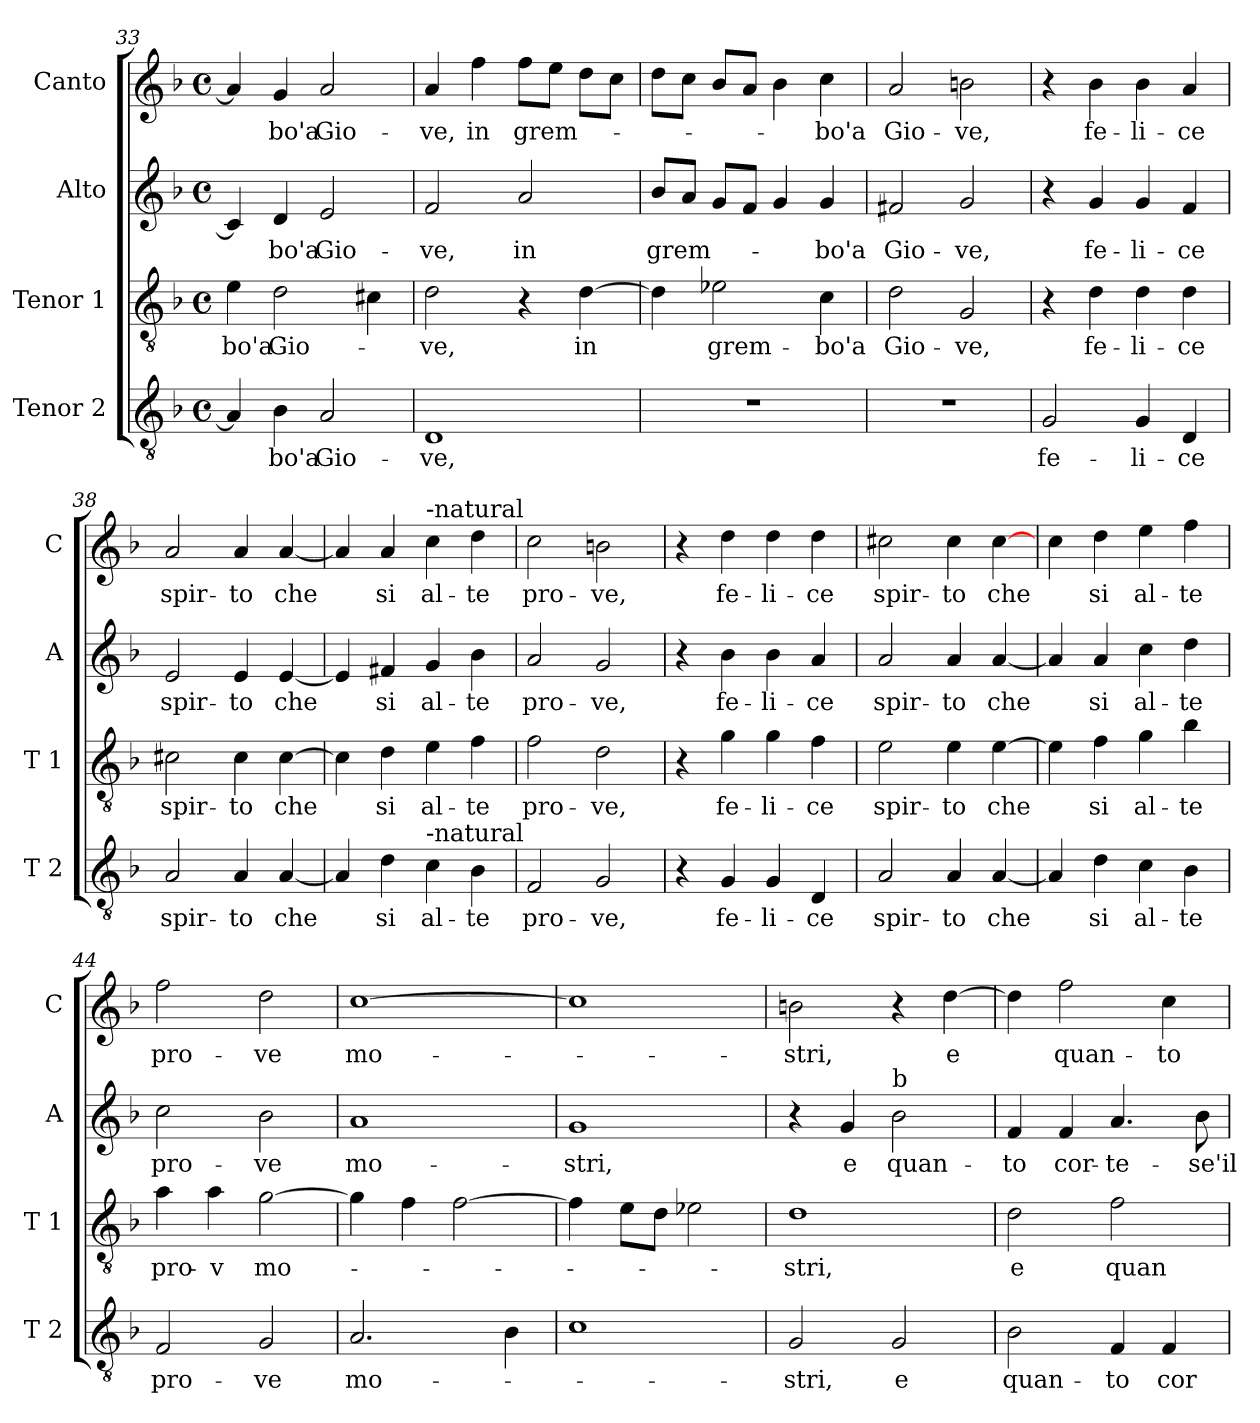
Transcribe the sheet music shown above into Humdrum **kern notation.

**kern	**text	**kern	**text	**kern	**text	**kern	**text
*part4	*part4	*part3	*part3	*part2	*part2	*part1	*part1
*staff4	*staff4	*staff3	*staff3	*staff2	*staff2	*staff1	*staff1
*I"Tenor 2	*	*I"Tenor 1	*	*I"Alto	*	*I"Canto	*
*I'T 2	*	*I'T 1	*	*I'A	*	*I'C	*
*clefGv2	*	*clefGv2	*	*clefG2	*	*clefG2	*
*k[b-]	*	*k[b-]	*	*k[b-]	*	*k[b-]	*
*F:	*	*F:	*	*F:	*	*F:	*
*M4/4	*	*M4/4	*	*M4/4	*	*M4/4	*
*met(c)	*	*met(c)	*	*met(c)	*	*met(c)	*
=33	=33	=33	=33	=33	=33	=33	=33
!	!	!	!LO:LY:b	!	!	!	!
4A/]	.	4e\	-bo'a	4c/]	.	4a/]	.
!	!LO:LY:b	!	!LO:LY:b	!	!LO:LY:b	!	!LO:LY:b
4B-\	-bo'a	2d\	Gio-	4d/	-bo'a	4g/	-bo'a
!	!LO:LY:b	!	!	!	!LO:LY:b	!	!LO:LY:b
2A/	Gio-	.	.	2e/	Gio-	2a/	Gio-
.	.	4c#X\	.	.	.	.	.
!!LO:LB:g=z
=34	=34	=34	=34	=34	=34	=34	=34
!	!LO:LY:b	!	!LO:LY:b	!	!LO:LY:b	!	!LO:LY:b
1D	-ve,	2d\	-ve,	2f/	-ve,	4a/	-ve,
!	!	!	!	!	!	!	!LO:LY:b
.	.	.	.	.	.	4ff\	in
!	!	!	!	!	!LO:LY:b	!	!LO:LY:b
.	.	4r	.	2a/	in	8ff\L	grem-
.	.	.	.	.	.	8ee\J	.
!	!	!	!LO:LY:b	!	!	!	!
.	.	[4d\	in	.	.	8dd\L	.
.	.	.	.	.	.	8cc\J	.
=35	=35	=35	=35	=35	=35	=35	=35
!	!	!	!	!	!LO:LY:b	!	!
1r	.	4d\]	.	8b-/L	grem-	8dd\L	.
.	.	.	.	8a/J	.	8cc\J	.
!	!	!	!LO:LY:b	!	!	!	!
.	.	2e-X\	grem-	8g/L	.	8b-/L	.
.	.	.	.	8f/J	.	8a/J	.
.	.	.	.	4g/	.	4b-\	.
!	!	!	!LO:LY:b	!	!LO:LY:b	!	!LO:LY:b
.	.	4c\	-bo'a	4g/	-bo'a	4cc\	-bo'a
=36	=36	=36	=36	=36	=36	=36	=36
!	!	!	!LO:LY:b	!	!LO:LY:b	!	!LO:LY:b
1r	.	2d\	Gio-	2f#X/	Gio-	2a/	Gio-
!	!	!	!LO:LY:b	!	!LO:LY:b	!	!LO:LY:b
.	.	2G/	-ve,	2g/	-ve,	2bn\	-ve,
=37	=37	=37	=37	=37	=37	=37	=37
!	!LO:LY:b	!	!	!	!	!	!
2G/	fe-	4r	.	4r	.	4r	.
!	!	!	!LO:LY:b	!	!LO:LY:b	!	!LO:LY:b
.	.	4d\	fe-	4g/	fe-	4b-\	fe-
!	!LO:LY:b	!	!LO:LY:b	!	!LO:LY:b	!	!LO:LY:b
4G/	-li-	4d\	-li-	4g/	-li-	4b-\	-li-
!	!LO:LY:b	!	!LO:LY:b	!	!LO:LY:b	!	!LO:LY:b
4D/	-ce	4d\	-ce	4f/	-ce	4a/	-ce
=38	=38	=38	=38	=38	=38	=38	=38
!	!LO:LY:b	!	!LO:LY:b	!	!LO:LY:b	!	!LO:LY:b
2A/	spir-	2c#X\	spir-	2e/	spir-	2a/	spir-
!	!LO:LY:b	!	!LO:LY:b	!	!LO:LY:b	!	!LO:LY:b
4A/	-to	4c#\	-to	4e/	-to	4a/	-to
!	!LO:LY:b	!	!LO:LY:b	!	!LO:LY:b	!	!LO:LY:b
[4A/	che	[4c#\	che	[4e/	che	[4a/	che
=39	=39	=39	=39	=39	=39	=39	=39
4A/]	.	4c#\]	.	4e/]	.	4a/]	.
!	!LO:LY:b	!	!LO:LY:b	!	!LO:LY:b	!	!LO:LY:b
4d\	si	4d\	si	4f#X/	si	4a/	si
!	!	!	!	!	!	!LO:TX:a:t=-natural	!
!LO:TX:a:t=-natural	!	!	!	!	!	!	!
!	!LO:LY:b	!	!LO:LY:b	!	!LO:LY:b	!	!LO:LY:b
4c\	al-	4e\	al-	4g/	al-	4cc\	al-
!	!LO:LY:b	!	!LO:LY:b	!	!LO:LY:b	!	!LO:LY:b
4B-\	-te	4f\	-te	4b-\	-te	4dd\	-te
!!LO:PB:g=z
=40	=40	=40	=40	=40	=40	=40	=40
!	!LO:LY:b	!	!LO:LY:b	!	!LO:LY:b	!	!LO:LY:b
2F/	pro-	2f\	pro-	2a/	pro-	2cc\	pro-
!	!LO:LY:b	!	!LO:LY:b	!	!LO:LY:b	!	!LO:LY:b
2G/	-ve,	2d\	-ve,	2g/	-ve,	2bn\	-ve,
=41	=41	=41	=41	=41	=41	=41	=41
4r	.	4r	.	4r	.	4r	.
!	!LO:LY:b	!	!LO:LY:b	!	!LO:LY:b	!	!LO:LY:b
4G/	fe-	4g\	fe-	4b-\	fe-	4dd\	fe-
!	!LO:LY:b	!	!LO:LY:b	!	!LO:LY:b	!	!LO:LY:b
4G/	-li-	4g\	-li-	4b-\	-li-	4dd\	-li-
!	!LO:LY:b	!	!LO:LY:b	!	!LO:LY:b	!	!LO:LY:b
4D/	-ce	4f\	-ce	4a/	-ce	4dd\	-ce
=42	=42	=42	=42	=42	=42	=42	=42
!	!LO:LY:b	!	!LO:LY:b	!	!LO:LY:b	!	!LO:LY:b
2A/	spir-	2e\	spir-	2a/	spir-	2cc#X\	spir-
!	!LO:LY:b	!	!LO:LY:b	!	!LO:LY:b	!	!LO:LY:b
4A/	-to	4e\	-to	4a/	-to	4cc#\	-to
!	!LO:LY:b	!	!LO:LY:b	!	!LO:LY:b	!	!LO:LY:b
[4A/	che	[4e\	che	[4a/	che	[4cc#\	che
=43	=43	=43	=43	=43	=43	=43	=43
4A/]	.	4e\]	.	4a/]	.	4cc\	.
!	!LO:LY:b	!	!LO:LY:b	!	!LO:LY:b	!	!LO:LY:b
4d\	si	4f\	si	4a/	si	4dd\	si
!	!LO:LY:b	!	!LO:LY:b	!	!LO:LY:b	!	!LO:LY:b
4c\	al-	4g\	al-	4cc\	al-	4ee\	al-
!	!LO:LY:b	!	!LO:LY:b	!	!LO:LY:b	!	!LO:LY:b
4B-\	-te	4b-\	-te	4dd\	-te	4ff\	-te
=44	=44	=44	=44	=44	=44	=44	=44
!	!LO:LY:b	!	!LO:LY:b	!	!LO:LY:b	!	!LO:LY:b
2F/	pro-	4a\	pro-	2cc\	pro-	2ff\	pro-
!	!	!	!LO:LY:b	!	!	!	!
.	.	4a\	-v	.	.	.	.
!	!LO:LY:b	!	!LO:LY:b	!	!LO:LY:b	!	!LO:LY:b
2G/	-ve	[2g\	mo-	2b-\	-ve	2dd\	-ve
=45	=45	=45	=45	=45	=45	=45	=45
!	!LO:LY:b	!	!	!	!LO:LY:b	!	!LO:LY:b
2.A/	mo-	4g\]	.	1a	mo-	[1cc	mo-
.	.	4f\	.	.	.	.	.
.	.	[2f\	.	.	.	.	.
4B-\	.	.	.	.	.	.	.
!!LO:LB:g=z
=46	=46	=46	=46	=46	=46	=46	=46
!	!	!	!	!	!LO:LY:b	!	!
1c	.	4f\]	.	1g	-stri,	1cc]	.
.	.	8e\L	.	.	.	.	.
.	.	8d\J	.	.	.	.	.
.	.	2e-X\	.	.	.	.	.
=47	=47	=47	=47	=47	=47	=47	=47
!	!LO:LY:b	!	!LO:LY:b	!	!	!	!LO:LY:b
2G/	-stri,	1d	-stri,	4r	.	2bn\	-stri,
!	!	!	!	!	!LO:LY:b	!	!
.	.	.	.	4g/	e	.	.
!	!	!	!	!LO:TX:a:t=b	!	!	!
!	!LO:LY:b	!	!	!	!LO:LY:b	!	!
2G/	e	.	.	2b-\	quan-	4r	.
!	!	!	!	!	!	!	!LO:LY:b
.	.	.	.	.	.	[4dd\	e
=48	=48	=48	=48	=48	=48	=48	=48
!	!LO:LY:b	!	!LO:LY:b	!	!LO:LY:b	!	!
2B-\	quan-	2d\	e	4f/	-to	4dd\]	.
!	!	!	!	!	!LO:LY:b	!	!LO:LY:b
.	.	.	.	4f/	cor-	2ff\	quan-
!	!LO:LY:b	!	!LO:LY:b	!	!LO:LY:b	!	!
4F/	-to	2f\	quan-	4.a/	-te-	.	.
!	!LO:LY:b	!	!	!	!	!	!LO:LY:b
4F/	cor-	.	.	.	.	4cc\	-to
!	!	!	!	!	!LO:LY:b	!	!
.	.	.	.	8b-\	-se'il	.	.
=	=	=	=	=	=	=	=
*-	*-	*-	*-	*-	*-	*-	*-
